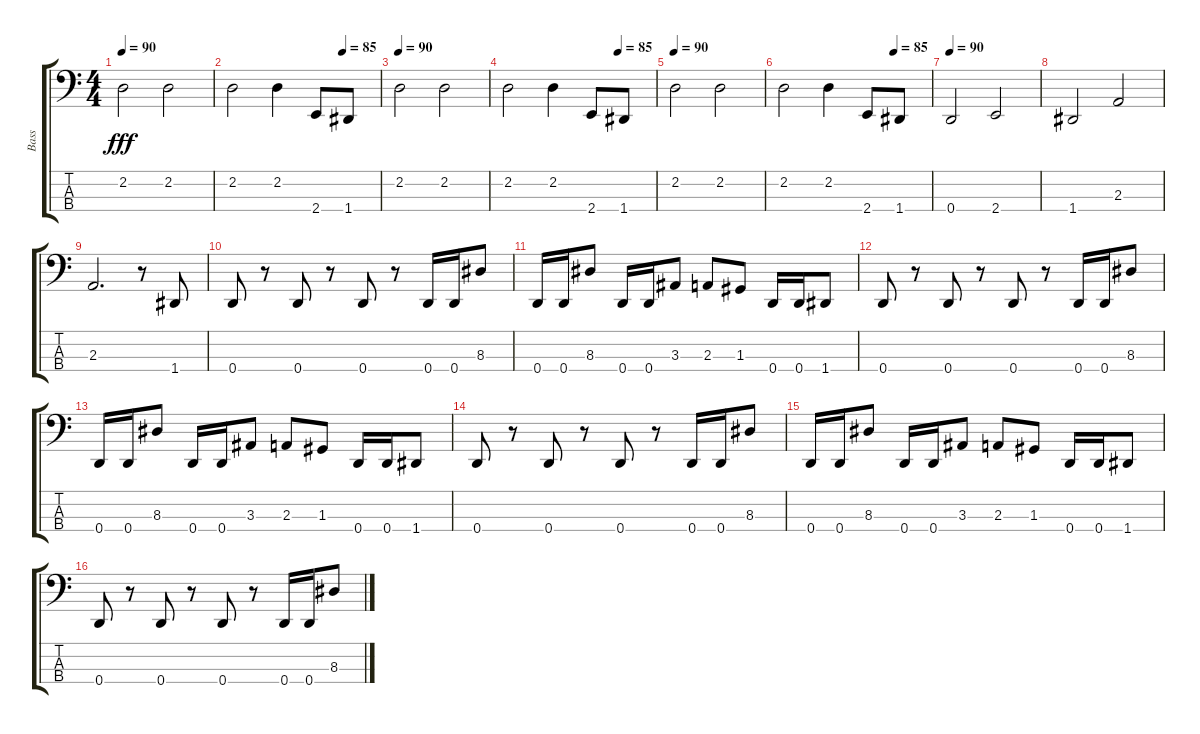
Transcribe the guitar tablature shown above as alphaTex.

\track ("Bass" "Bass") {instrument electricbassfinger}
\staff {score tabs}
\tuning (F2 C2 G1 D1) {hide}
\ts (4 4)
\tempo 90
\clef f4
\ks c
2.2.2{dy fff} 2.2.2 |
\tempo (85 0.75)
2.2.2 2.2.4 2.4.8 1.4.8 |
\tempo 90
2.2.2 2.2.2 |
\tempo (85 0.75)
2.2.2 2.2.4 2.4.8 1.4.8 |
\tempo 90
2.2.2 2.2.2 |
\tempo (85 0.75)
2.2.2 2.2.4 2.4.8 1.4.8 |
\tempo 90
0.4.2 2.4.2 |
1.4.2 2.3.2 |
2.3.2{d} r.8 1.4.8 |
0.4.8 r.8 0.4.8 r.8 0.4.8 r.8 0.4.16 0.4.16 8.3.8 |
0.4.16 0.4.16 8.3.8 0.4.16 0.4.16 3.3.8 2.3.8 1.3.8 0.4.16 0.4.16 1.4.8 |
0.4.8 r.8 0.4.8 r.8 0.4.8 r.8 0.4.16 0.4.16 8.3.8 |
0.4.16 0.4.16 8.3.8 0.4.16 0.4.16 3.3.8 2.3.8 1.3.8 0.4.16 0.4.16 1.4.8 |
0.4.8 r.8 0.4.8 r.8 0.4.8 r.8 0.4.16 0.4.16 8.3.8 |
0.4.16 0.4.16 8.3.8 0.4.16 0.4.16 3.3.8 2.3.8 1.3.8 0.4.16 0.4.16 1.4.8 |
0.4.8 r.8 0.4.8 r.8 0.4.8 r.8 0.4.16 0.4.16 8.3.8
